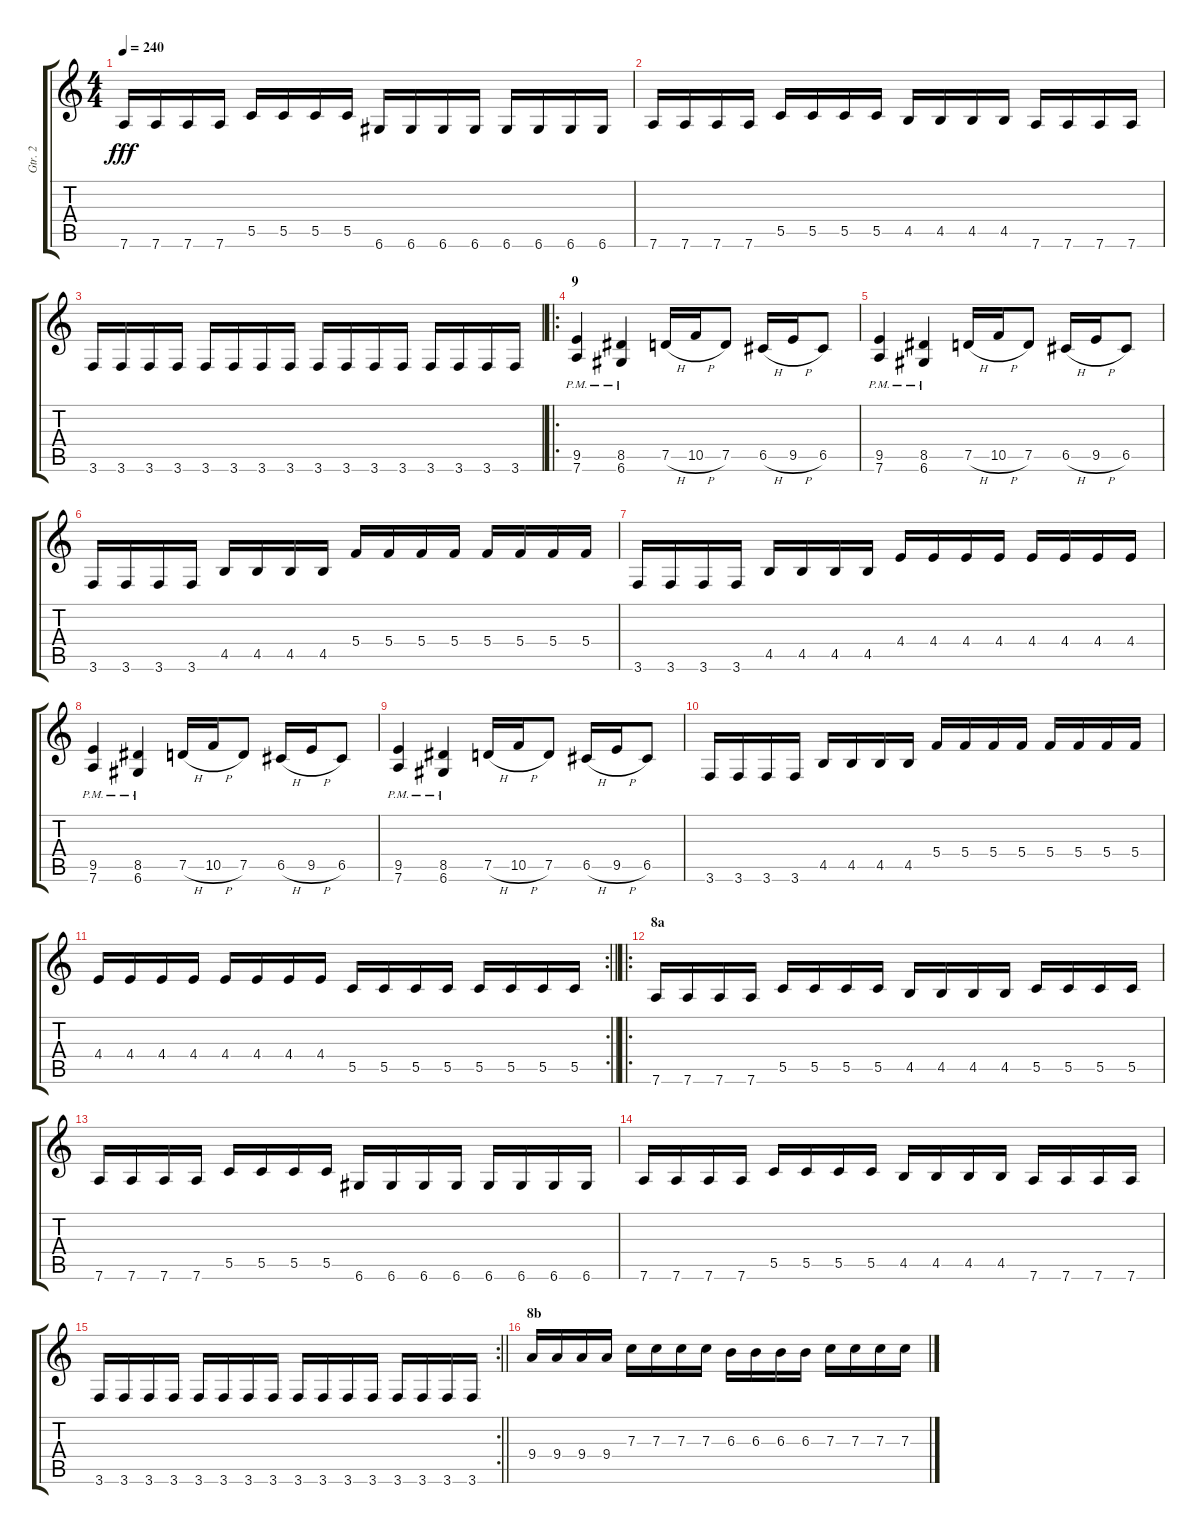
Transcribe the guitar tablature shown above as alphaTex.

\track ("Gtr. 2" "Gtr. 2") {instrument distortionguitar}
\staff {score tabs}
\tuning (D4 A3 F3 C3 G2 D2) {hide}
\ts (4 4)
\tempo 240
\clef g2
\ks c
7.6.16{dy fff} 7.6.16 7.6.16 7.6.16 5.5.16 5.5.16 5.5.16 5.5.16 6.6.16 6.6.16 6.6.16 6.6.16 6.6.16 6.6.16 6.6.16 6.6.16 |
7.6.16 7.6.16 7.6.16 7.6.16 5.5.16 5.5.16 5.5.16 5.5.16 4.5.16 4.5.16 4.5.16 4.5.16 7.6.16 7.6.16 7.6.16 7.6.16 |
3.6.16 3.6.16 3.6.16 3.6.16 3.6.16 3.6.16 3.6.16 3.6.16 3.6.16 3.6.16 3.6.16 3.6.16 3.6.16 3.6.16 3.6.16 3.6.16 |
\ro
\section ("" "9")
(9.5{pm} 7.6{pm}).4 (8.5{pm} 6.6{pm}).4 7.5{h}.16 10.5{h}.16 7.5.8 6.5{h}.16 9.5{h}.16 6.5.8 |
(9.5{pm} 7.6{pm}).4 (8.5{pm} 6.6{pm}).4 7.5{h}.16 10.5{h}.16 7.5.8 6.5{h}.16 9.5{h}.16 6.5.8 |
3.6.16 3.6.16 3.6.16 3.6.16 4.5.16 4.5.16 4.5.16 4.5.16 5.4.16 5.4.16 5.4.16 5.4.16 5.4.16 5.4.16 5.4.16 5.4.16 |
3.6.16 3.6.16 3.6.16 3.6.16 4.5.16 4.5.16 4.5.16 4.5.16 4.4.16 4.4.16 4.4.16 4.4.16 4.4.16 4.4.16 4.4.16 4.4.16 |
(9.5{pm} 7.6{pm}).4 (8.5{pm} 6.6{pm}).4 7.5{h}.16 10.5{h}.16 7.5.8 6.5{h}.16 9.5{h}.16 6.5.8 |
(9.5{pm} 7.6{pm}).4 (8.5{pm} 6.6{pm}).4 7.5{h}.16 10.5{h}.16 7.5.8 6.5{h}.16 9.5{h}.16 6.5.8 |
3.6.16 3.6.16 3.6.16 3.6.16 4.5.16 4.5.16 4.5.16 4.5.16 5.4.16 5.4.16 5.4.16 5.4.16 5.4.16 5.4.16 5.4.16 5.4.16 |
\rc 2
\barLineRight lightlight
4.4.16 4.4.16 4.4.16 4.4.16 4.4.16 4.4.16 4.4.16 4.4.16 5.5.16 5.5.16 5.5.16 5.5.16 5.5.16 5.5.16 5.5.16 5.5.16 |
\ro
\section ("" "8a")
7.6.16 7.6.16 7.6.16 7.6.16 5.5.16 5.5.16 5.5.16 5.5.16 4.5.16 4.5.16 4.5.16 4.5.16 5.5.16 5.5.16 5.5.16 5.5.16 |
7.6.16 7.6.16 7.6.16 7.6.16 5.5.16 5.5.16 5.5.16 5.5.16 6.6.16 6.6.16 6.6.16 6.6.16 6.6.16 6.6.16 6.6.16 6.6.16 |
7.6.16 7.6.16 7.6.16 7.6.16 5.5.16 5.5.16 5.5.16 5.5.16 4.5.16 4.5.16 4.5.16 4.5.16 7.6.16 7.6.16 7.6.16 7.6.16 |
\rc 2
\barLineRight lightlight
3.6.16 3.6.16 3.6.16 3.6.16 3.6.16 3.6.16 3.6.16 3.6.16 3.6.16 3.6.16 3.6.16 3.6.16 3.6.16 3.6.16 3.6.16 3.6.16 |
\section ("" "8b")
9.4.16 9.4.16 9.4.16 9.4.16 7.3.16 7.3.16 7.3.16 7.3.16 6.3.16 6.3.16 6.3.16 6.3.16 7.3.16 7.3.16 7.3.16 7.3.16
